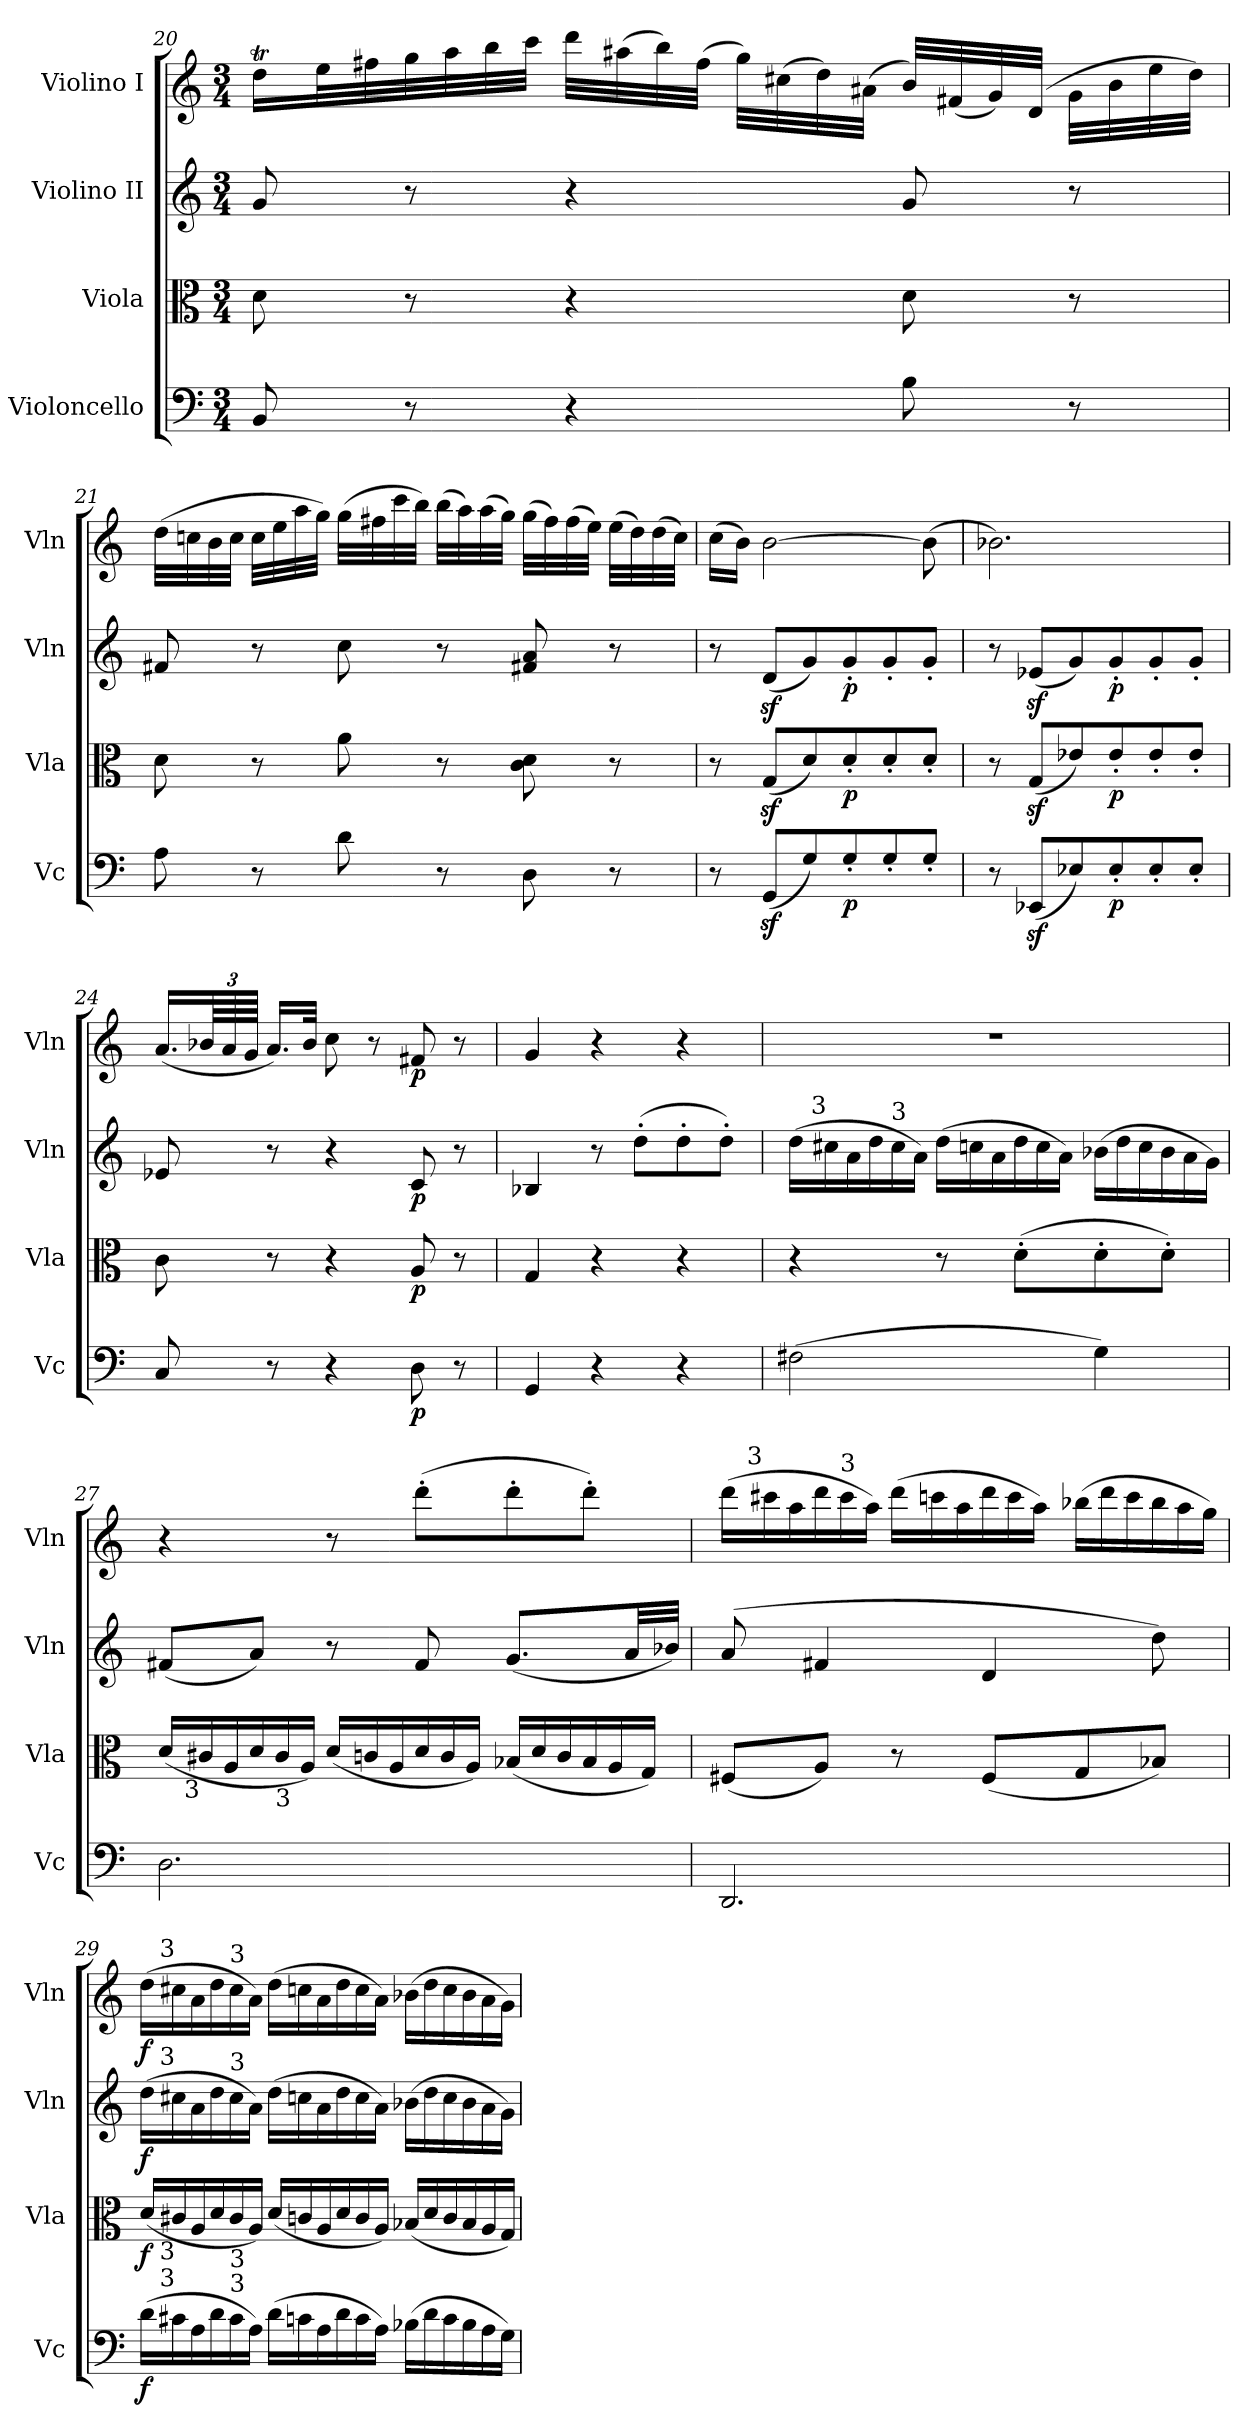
**kern	**dynam	**kern	**dynam	**kern	**dynam	**kern	**dynam
*part4	*part4	*part3	*part3	*part2	*part2	*part1	*part1
*staff4	*staff4	*staff3	*staff3	*staff2	*staff2	*staff1	*staff1
*I"Violoncello	*	*I"Viola	*	*I"Violino II	*	*I"Violino I	*
*I'Vc	*	*I'Vla	*	*I'Vln	*	*I'Vln	*
!!LO:PB:g=z
*clefF4	*	*clefC3	*	*clefG2	*	*clefG2	*
*k[]	*	*k[]	*	*k[]	*	*k[]	*
*C:	*	*C:	*	*C:	*	*C:	*
*M3/4	*	*M3/4	*	*M3/4	*	*M3/4	*
=20	=20	=20	=20	=20	=20	=20	=20
8BB	.	8d	.	8g	.	16ddTLL	.
.	.	.	.	.	.	32eeL	.
.	.	.	.	.	.	32ff#X	.
8r	.	8r	.	8r	.	32gg	.
.	.	.	.	.	.	32aa	.
.	.	.	.	.	.	32bb	.
.	.	.	.	.	.	32cccJJJ	.
4r	.	4r	.	4r	.	32dddLLL	.
.	.	.	.	.	.	(32aa#X	.
.	.	.	.	.	.	32bb)	.
.	.	.	.	.	.	(32ff#JJJ	.
.	.	.	.	.	.	32ggLLL)	.
.	.	.	.	.	.	(32cc#X	.
.	.	.	.	.	.	32dd)	.
.	.	.	.	.	.	(32a#XJJJ	.
8B	.	8d	.	8g	.	32bLLL)	.
.	.	.	.	.	.	(32f#X	.
.	.	.	.	.	.	32g)	.
.	.	.	.	.	.	(32dJJJ	.
8r	.	8r	.	8r	.	32gLLL	.
.	.	.	.	.	.	32b	.
.	.	.	.	.	.	32ee	.
.	.	.	.	.	.	32ddJJJ)	.
=21	=21	=21	=21	=21	=21	=21	=21
8A	.	8d	.	8f#X	.	(32ddLLL	.
.	.	.	.	.	.	32ccn	.
.	.	.	.	.	.	32b	.
.	.	.	.	.	.	32ccJJJ	.
8r	.	8r	.	8r	.	32ccLLL	.
.	.	.	.	.	.	32ee	.
.	.	.	.	.	.	32aa	.
.	.	.	.	.	.	32ggJJJ)	.
8d	.	8a	.	8cc	.	(32ggLLL	.
.	.	.	.	.	.	32ff#X	.
.	.	.	.	.	.	32ccc	.
.	.	.	.	.	.	32bbJJJ)	.
8r	.	8r	.	8r	.	(32bbLLL	.
.	.	.	.	.	.	32aa)	.
.	.	.	.	.	.	(32aa	.
.	.	.	.	.	.	32ggJJJ)	.
8D	.	8d 8c	.	8a 8f#X	.	(32ggLLL	.
.	.	.	.	.	.	32ff#)	.
.	.	.	.	.	.	(32ff#	.
.	.	.	.	.	.	32eeJJJ)	.
8r	.	8r	.	8r	.	(32eeLLL	.
.	.	.	.	.	.	32dd)	.
.	.	.	.	.	.	(32dd	.
.	.	.	.	.	.	32ccJJJ)	.
!!LO:LB:g=z
=22	=22	=22	=22	=22	=22	=22	=22
8r	.	8r	.	8r	.	(16ccLL	.
.	.	.	.	.	.	16bJJ)	.
(8GGzL	.	(8Gz/L	.	(8dzL	.	[2b	.
8G)	.	8d/)	.	8g)	.	.	.
8G'	p	8d'/	p	8g'	p	.	.
8G'	.	8d'/	.	8g'	.	.	.
8G'J	.	8d'/J	.	8g'J	.	(8b]	.
=23	=23	=23	=23	=23	=23	=23	=23
8r	.	8r	.	8r	.	2.b-X)	.
(8EE-XzL	.	(8Gz/L	.	(8e-XzL	.	.	.
8E-X)	.	8e-X/)	.	8g)	.	.	.
8E-'	p	8e-'/	p	8g'	p	.	.
8E-'	.	8e-'/	.	8g'	.	.	.
8E-'J	.	8e-'/J	.	8g'J	.	.	.
=24	=24	=24	=24	=24	=24	=24	=24
8C	.	8c	.	8e-X	.	(16.aLL	.
*	*	*	*	*	*	*Xbrackettup	*
.	.	.	.	.	.	96b-XLL	.
.	.	.	.	.	.	96a	.
.	.	.	.	.	.	96gJJJJ	.
8r	.	8r	.	8r	.	16.aLL)	.
.	.	.	.	.	.	32b-JJk	.
4r	.	4r	.	4r	.	8cc	.
.	.	.	.	.	.	8r	.
8D	p	8A	p	8c	p	8f#X	p
8r	.	8r	.	8r	.	8r	.
=25	=25	=25	=25	=25	=25	=25	=25
4GG	.	4G	.	4B-X	.	4g	.
4r	.	4r	.	8r	.	4r	.
.	.	.	.	(8dd'L	.	.	.
4r	.	4r	.	8dd'	.	4r	.
.	.	.	.	8dd'J)	.	.	.
=26	=26	=26	=26	=26	=26	=26	=26
*	*	*	*	*Xtuplet	*	*	*
(2F#X	.	4r	.	(24ddLL	.	2.r	.
!	!	!	!	!LO:TX:a:t=3	!	!	!
.	.	.	.	24cc#X	.	.	.
.	.	.	.	24a	.	.	.
.	.	.	.	24dd	.	.	.
!	!	!	!	!LO:TX:a:t=3	!	!	!
.	.	.	.	24cc#	.	.	.
.	.	.	.	24aJJ)	.	.	.
.	.	8r	.	(24ddLL	.	.	.
.	.	.	.	24ccn	.	.	.
.	.	.	.	24a	.	.	.
.	.	(8d'L	.	24dd	.	.	.
.	.	.	.	24cc	.	.	.
.	.	.	.	24aJJ)	.	.	.
4G)	.	8d'	.	(24b-XLL	.	.	.
.	.	.	.	24dd	.	.	.
.	.	.	.	24cc	.	.	.
.	.	8d'J)	.	24b-	.	.	.
.	.	.	.	24a	.	.	.
.	.	.	.	24gJJ)	.	.	.
!!LO:LB:g=z
=27	=27	=27	=27	=27	=27	=27	=27
*	*	*Xtuplet	*	*	*	*	*
2.D	.	(24dLL	.	(8f#XL	.	4r	.
!	!	!LO:TX:b:t=3	!	!	!	!	!
.	.	24c#X	.	.	.	.	.
.	.	24A	.	.	.	.	.
.	.	24d	.	8aJ)	.	.	.
!	!	!LO:TX:b:t=3	!	!	!	!	!
.	.	24c#	.	.	.	.	.
.	.	24AJJ)	.	.	.	.	.
.	.	(24dLL	.	8r	.	8r	.
.	.	24cn	.	.	.	.	.
.	.	24A	.	.	.	.	.
.	.	24d	.	8f#	.	(8ddd'L	.
.	.	24c	.	.	.	.	.
.	.	24AJJ)	.	.	.	.	.
.	.	(24B-XLL	.	(8.gL	.	8ddd'	.
.	.	24d	.	.	.	.	.
.	.	24c	.	.	.	.	.
.	.	24B-	.	.	.	8ddd'J)	.
.	.	24A	.	.	.	.	.
.	.	.	.	32aLL	.	.	.
.	.	24GJJ)	.	.	.	.	.
.	.	.	.	32b-XJJJ)	.	.	.
=28	=28	=28	=28	=28	=28	=28	=28
*	*	*	*	*	*	*Xtuplet	*
2.DD	.	(8F#XL	.	(8a	.	(24dddLL	.
!	!	!	!	!	!	!LO:TX:a:t=3	!
.	.	.	.	.	.	24ccc#X	.
.	.	.	.	.	.	24aa	.
.	.	8AJ)	.	4f#X	.	24ddd	.
!	!	!	!	!	!	!LO:TX:a:t=3	!
.	.	.	.	.	.	24ccc#	.
.	.	.	.	.	.	24aaJJ)	.
.	.	8r	.	.	.	(24dddLL	.
.	.	.	.	.	.	24cccn	.
.	.	.	.	.	.	24aa	.
.	.	(8F#L	.	4d	.	24ddd	.
.	.	.	.	.	.	24ccc	.
.	.	.	.	.	.	24aaJJ)	.
.	.	8G	.	.	.	(24bb-XLL	.
.	.	.	.	.	.	24ddd	.
.	.	.	.	.	.	24ccc	.
.	.	8B-XJ)	.	8dd)	.	24bb-	.
.	.	.	.	.	.	24aa	.
.	.	.	.	.	.	24ggJJ)	.
=29	=29	=29	=29	=29	=29	=29	=29
*Xtuplet	*	*	*	*	*	*	*
(24dLL	f	(24dLL	f	(24ddLL	f	(24ddLL	f
!	!	!	!	!	!	!LO:TX:a:t=3	!
!	!	!	!	!LO:TX:a:t=3	!	!	!
!	!	!LO:TX:b:t=3	!	!	!	!	!
!LO:TX:a:t=3	!	!	!	!	!	!	!
24c#X	.	24c#X	.	24cc#X	.	24cc#X	.
24A	.	24A	.	24a	.	24a	.
24d	.	24d	.	24dd	.	24dd	.
!	!	!	!	!	!	!LO:TX:a:t=3	!
!	!	!	!	!LO:TX:a:t=3	!	!	!
!	!	!LO:TX:b:t=3	!	!	!	!	!
!LO:TX:a:t=3	!	!	!	!	!	!	!
24c#	.	24c#	.	24cc#	.	24cc#	.
24AJJ)	.	24AJJ)	.	24aJJ)	.	24aJJ)	.
(24dLL	.	(24dLL	.	(24ddLL	.	(24ddLL	.
24cn	.	24cn	.	24ccn	.	24ccn	.
24A	.	24A	.	24a	.	24a	.
24d	.	24d	.	24dd	.	24dd	.
24c	.	24c	.	24cc	.	24cc	.
24AJJ)	.	24AJJ)	.	24aJJ)	.	24aJJ)	.
(24B-XLL	.	(24B-XLL	.	(24b-XLL	.	(24b-XLL	.
24d	.	24d	.	24dd	.	24dd	.
24c	.	24c	.	24cc	.	24cc	.
24B-	.	24B-	.	24b-	.	24b-	.
24A	.	24A	.	24a	.	24a	.
24GJJ)	.	24GJJ)	.	24gJJ)	.	24gJJ)	.
=	=	=	=	=	=	=	=
*-	*-	*-	*-	*-	*-	*-	*-
